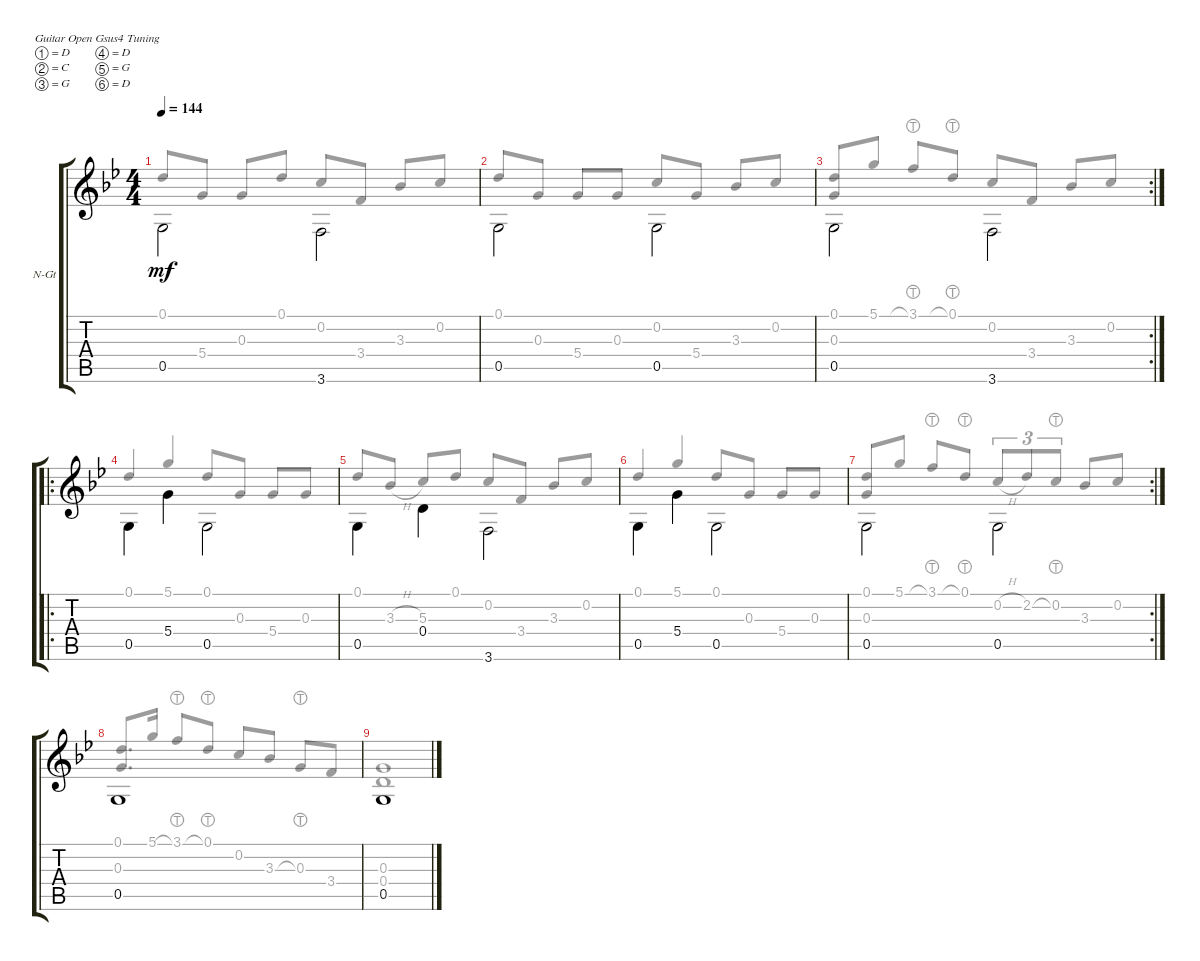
\defaultSystemsLayout 4
\bracketExtendMode groupsimilarinstruments
\firstSystemTrackNameOrientation horizontal
\otherSystemsTrackNameOrientation horizontal
\track ("Nylon Guitar" "N-Gt") {instrument acousticguitarnylon}
\staff {score tabs}
\tuning (D4 C4 G3 D3 G2 D2)
\voice
\ts (4 4)
\tempo 144
\clef g2
\ks bb
0.5.2{dy mf beam invert} 3.6.2{beam invert} |
0.5.2{beam invert} 0.5.2{beam invert} |
\rc 2
0.5.2{beam invert} 3.6.2{beam invert} |
\ro
0.5.4{beam invert} 5.4.4{beam invert} 0.5.2{beam invert} |
0.5.4{beam invert} 0.4.4{beam invert} 3.6.2{beam invert} |
0.5.4{beam invert} 5.4.4{beam invert} 0.5.2{beam invert} |
\rc 2
0.5.2{beam invert} 0.5.2{beam invert} |
0.5.1 |
0.5.1
\voice
\clef g2
\ottava regular
\simile none
\ks bb
0.1.8{dy mf beam invert} 5.4.8 0.3.8{beam invert} 0.1.8 0.2.8{beam invert} 3.4.8 3.3.8{beam invert} 0.2.8 |
0.1.8{beam invert} 0.3.8 5.4.8{beam invert} 0.3.8 0.2.8{beam invert} 5.4.8 3.3.8{beam invert} 0.2.8 |
(0.3 0.1).8{beam invert} 5.1.8 3.1{lht}.8{beam invert} 0.1{lht}.8 0.2.8{beam invert} 3.4.8 3.3.8{beam invert} 0.2.8 |
0.1.4{beam invert} 5.1.4{beam invert} 0.1.8{beam invert} 0.3.8 5.4.8{beam invert} 0.3.8 |
0.1.8{beam invert} 3.3{h}.8 5.3.8{beam invert} 0.1.8 0.2.8{beam invert} 3.4.8 3.3.8{beam invert} 0.2.8 |
0.1.4{beam invert} 5.1.4{beam invert} 0.1.8{beam invert} 0.3.8 5.4.8{beam invert} 0.3.8 |
(0.3 0.1).8{beam invert} 5.1.8 3.1{lht}.8{beam invert} 0.1{lht}.8 0.2{h}.8{tu (3 2) beam invert} 2.2.8{tu (3 2)} 0.2{lht}.8{tu (3 2)} 3.3.8{beam invert} 0.2.8 |
(0.3 0.1).8{d beam invert} 5.1.16 3.1{lht}.8{beam invert} 0.1{lht}.8 0.2.8{beam invert} 3.3.8 0.3{lht}.8{beam invert} 3.4.8 |
(0.4 0.3).1
